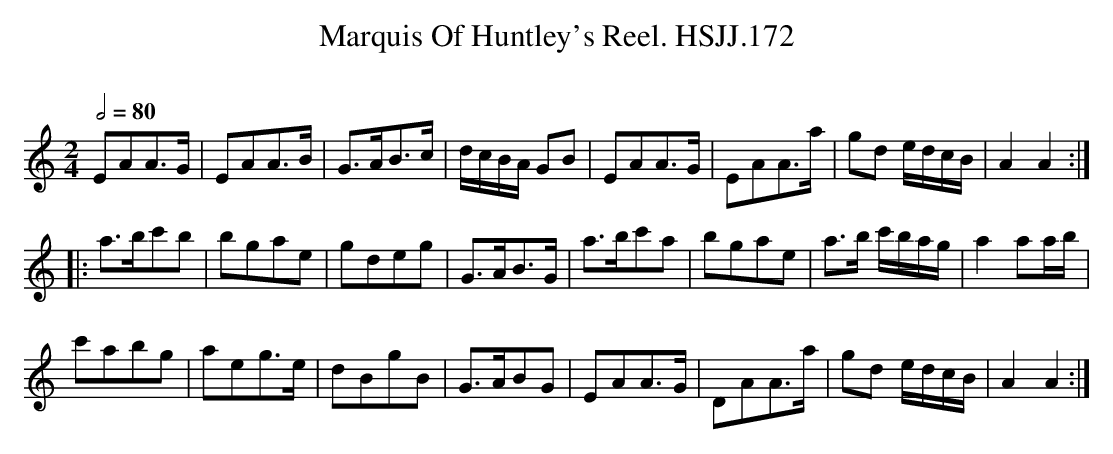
X:1
T:Marquis Of Huntley's Reel. HSJJ.172
M:2/4
L:1/8
Q:1/2=80
O:
K:Am
EAA>G|EAA>B|G>AB>c|d/c/B/A/ GB|EAA>G|EAA>a|gd e/d/c/B/|A2A2:|
|:a>bc'b|bgae|gdeg|G>AB>G|a>bc'a|bgae|a>b c'/b/a/g/|a2aa/b/|
c'abg|aeg>e|dBgB|G>ABG|EAA>G|DAA>a|gd e/d/c/B/|A2A2:|
